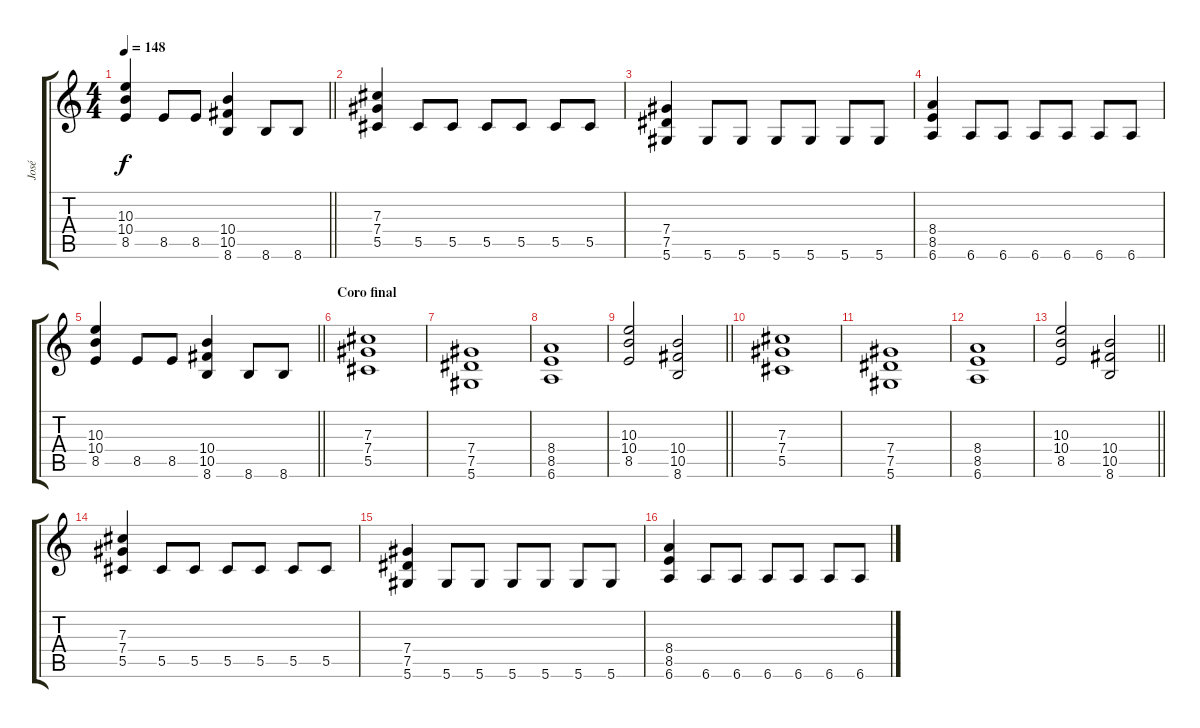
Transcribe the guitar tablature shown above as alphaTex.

\track ("José" "José") {instrument distortionguitar}
\staff {score tabs}
\tuning (Eb4 Bb3 Gb3 Db3 Ab2 Eb2) {hide}
\ts (4 4)
\tempo 148
\clef g2
\barLineRight lightlight
\ks c
(10.3 10.4 8.5).4{dy f} 8.5.8 8.5.8 (10.4 10.5 8.6).4 8.6.8 8.6.8 |
(7.3 7.4 5.5).4 5.5.8 5.5.8 5.5.8 5.5.8 5.5.8 5.5.8 |
(7.4 7.5 5.6).4 5.6.8 5.6.8 5.6.8 5.6.8 5.6.8 5.6.8 |
(8.4 8.5 6.6).4 6.6.8 6.6.8 6.6.8 6.6.8 6.6.8 6.6.8 |
\barLineRight lightlight
(10.3 10.4 8.5).4 8.5.8 8.5.8 (10.4 10.5 8.6).4 8.6.8 8.6.8 |
\section ("" "Coro final")
(7.3 7.4 5.5).1{volume 13} |
(7.4 7.5 5.6).1 |
(8.4 8.5 6.6).1 |
\barLineRight lightlight
(10.3 10.4 8.5).2 (10.4 10.5 8.6).2 |
(7.3 7.4 5.5).1 |
(7.4 7.5 5.6).1 |
(8.4 8.5 6.6).1 |
\barLineRight lightlight
(10.3 10.4 8.5).2 (10.4 10.5 8.6).2 |
\section ("" "")
(7.3 7.4 5.5).4 5.5.8 5.5.8 5.5.8 5.5.8 5.5.8 5.5.8 |
(7.4 7.5 5.6).4 5.6.8 5.6.8 5.6.8 5.6.8 5.6.8 5.6.8 |
(8.4 8.5 6.6).4 6.6.8 6.6.8 6.6.8 6.6.8 6.6.8 6.6.8
